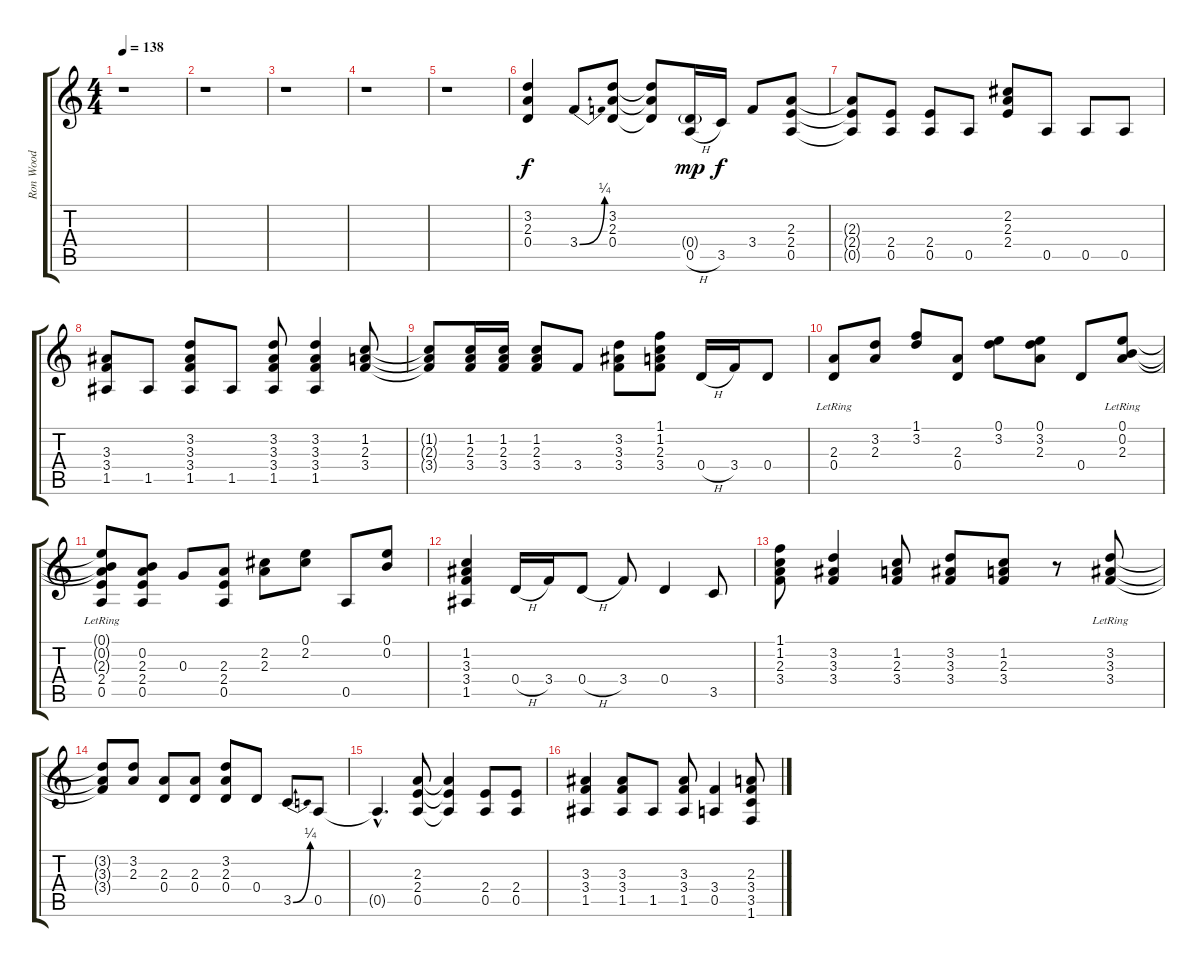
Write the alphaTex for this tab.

\track ("Ron Wood" "Ron Wood") {instrument overdrivenguitar}
\staff {score tabs}
\tuning (E4 B3 G3 D3 A2 E2) {hide}
\ts (4 4)
\tempo 138
\clef g2
\ks c
r.1{dy f} |
r.1 |
r.1 |
r.1 |
r.1 |
(3.2 2.3 0.4).4 3.4{be (bend 0 0 60 1)}.8 (3.2 2.3 0.4).8 (3.2{t} 2.3{t} 0.4{t}).8 (0.4{g} 0.5{h}).16{dy mp} 3.5.16{dy f} 3.4.8 (2.3 2.4 0.5).8 |
(2.3{t} 2.4{t} 0.5{t}).8 (2.4 0.5).8 (2.4 0.5).8 0.5.8 (2.2 2.3 2.4).8 0.5.8 0.5.8 0.5.8 |
(3.3 3.4 1.5).8 1.5.8 (3.2 3.3 3.4 1.5).8 1.5.8 (3.2 3.3 3.4 1.5).8 (3.2 3.3 3.4 1.5).4 (1.2 2.3 3.4).8 |
(1.2{t} 2.3{t} 3.4{t}).8 (1.2 2.3 3.4).16 (1.2 2.3 3.4).16 (1.2 2.3 3.4).8 3.4.8 (3.2 3.3 3.4).8 (1.1 1.2 2.3 3.4).8 0.4{h}.16 3.4.16 0.4.8 |
(2.3{lr} 0.4{lr}).8 (3.2 2.3).8 (1.1 3.2).8 (2.3 0.4).8 (0.1 3.2).8 (0.1 3.2 2.3).8 0.4.8 (0.1{lr} 0.2{lr} 2.3{lr}).8 |
(0.1{t} 0.2{t} 2.3{t} 2.4{lr} 0.5{lr}).8 (0.2 2.3 2.4 0.5).8 0.3.8 (2.3 2.4 0.5).8 (2.2 2.3).8 (0.1 2.2).8 0.5.8 (0.1 0.2).8 |
(1.2 3.3 3.4 1.5).4 0.4{h}.16 3.4.16 0.4{h}.8 3.4.8 0.4.4 3.5.8 |
(1.1 1.2 2.3 3.4).8 (3.2 3.3 3.4).4 (1.2 2.3 3.4).8 (3.2 3.3 3.4).8 (1.2 2.3 3.4).8 r.8 (3.2{lr} 3.3{lr} 3.4{lr}).8 |
(3.2{t} 3.3{t} 3.4{t}).8 (3.2 2.3).8 (2.3 0.4).8 (2.3 0.4).8 (3.2 2.3 0.4).8 0.4.8 3.5{be (bend 0 0 60 1)}.8 0.5.8 |
0.5{hac t}.4{d} (2.3 2.4 0.5).8 (2.3{t} 2.4{t} 0.5{t}).4 (2.4 0.5).8 (2.4 0.5).8 |
(3.3 3.4 1.5).4 (3.3 3.4 1.5).8 1.5.8 (3.3 3.4 1.5).8 (3.4 0.5).4 (2.3 3.4 3.5 1.6).8
